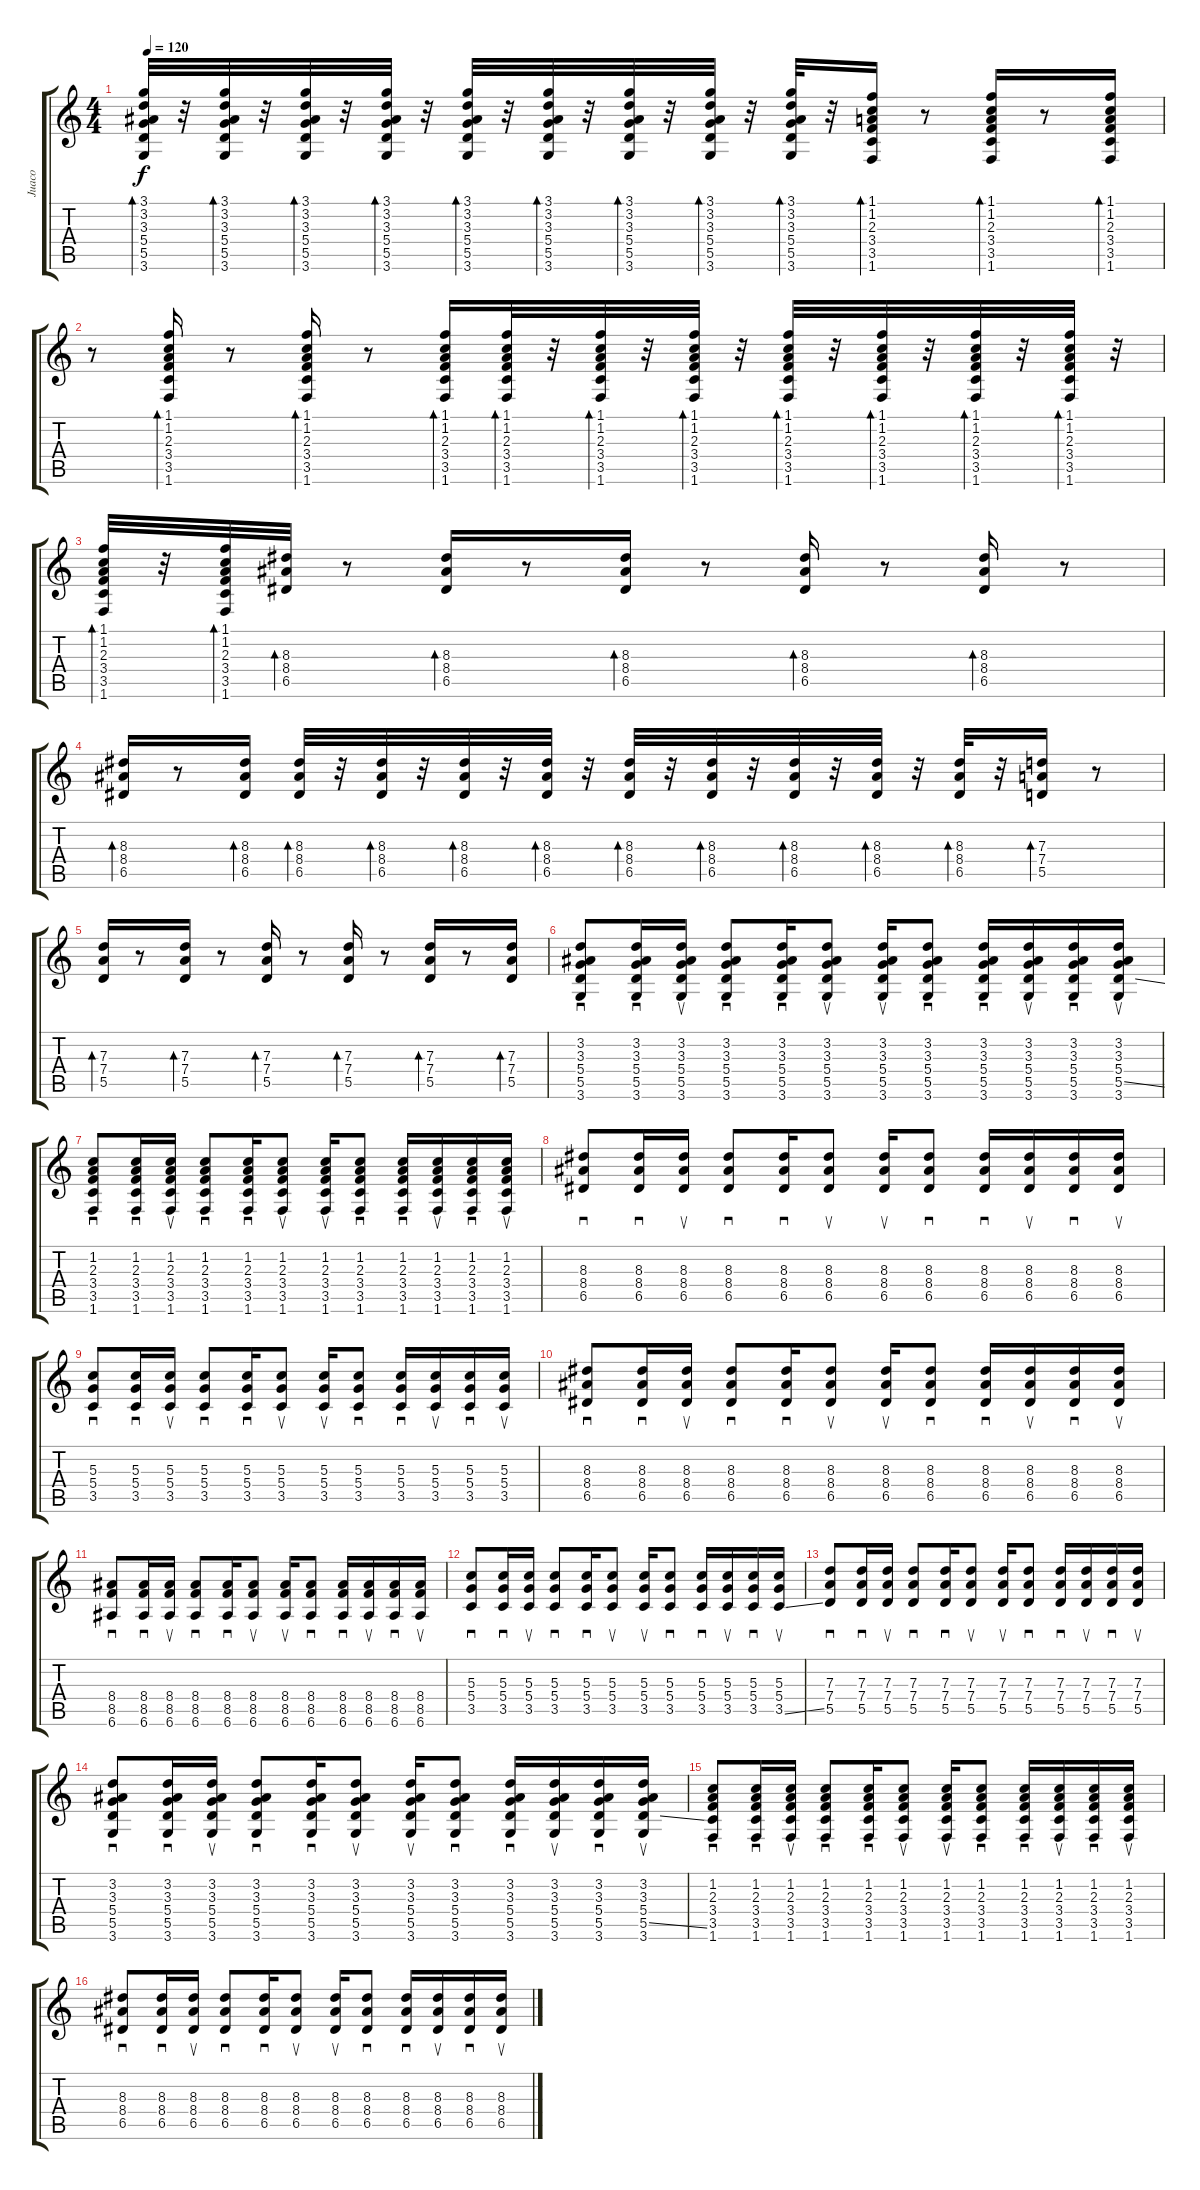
\track ("Juaco" "Juaco") {instrument electricguitarclean}
\staff {score tabs}
\tuning (E4 B3 G3 D3 A2 E2) {hide}
\ts (4 4)
\tempo 120
\clef g2
\ks c
(3.1 3.2 3.3 5.4 5.5 3.6).32{bd 60 dy f} r.32 (3.1 3.2 3.3 5.4 5.5 3.6).32{bd 60} r.32 (3.1 3.2 3.3 5.4 5.5 3.6).32{bd 60} r.32 (3.1 3.2 3.3 5.4 5.5 3.6).32{bd 60} r.32 (3.1 3.2 3.3 5.4 5.5 3.6).32{bd 60} r.32 (3.1 3.2 3.3 5.4 5.5 3.6).32{bd 60} r.32 (3.1 3.2 3.3 5.4 5.5 3.6).32{bd 60} r.32 (3.1 3.2 3.3 5.4 5.5 3.6).32{bd 60} r.32 (3.1 3.2 3.3 5.4 5.5 3.6).32{bd 60} r.32 (1.1 1.2 2.3 3.4 3.5 1.6).16{bd 60} r.8 (1.1 1.2 2.3 3.4 3.5 1.6).16{bd 60} r.8 (1.1 1.2 2.3 3.4 3.5 1.6).16{bd 60} |
r.8 (1.1 1.2 2.3 3.4 3.5 1.6).16{bd 60} r.8 (1.1 1.2 2.3 3.4 3.5 1.6).16{bd 60} r.8 (1.1 1.2 2.3 3.4 3.5 1.6).16{bd 60} (1.1 1.2 2.3 3.4 3.5 1.6).32{bd 60} r.32 (1.1 1.2 2.3 3.4 3.5 1.6).32{bd 60} r.32 (1.1 1.2 2.3 3.4 3.5 1.6).32{bd 60} r.32 (1.1 1.2 2.3 3.4 3.5 1.6).32{bd 60} r.32 (1.1 1.2 2.3 3.4 3.5 1.6).32{bd 60} r.32 (1.1 1.2 2.3 3.4 3.5 1.6).32{bd 60} r.32 (1.1 1.2 2.3 3.4 3.5 1.6).32{bd 60} r.32 |
(1.1 1.2 2.3 3.4 3.5 1.6).32{bd 60} r.32 (1.1 1.2 2.3 3.4 3.5 1.6).32{bd 60} (8.3 8.4 6.5).32{bd 60} r.8 (8.3 8.4 6.5).16{bd 60} r.8 (8.3 8.4 6.5).16{bd 60} r.8 (8.3 8.4 6.5).16{bd 60} r.8 (8.3 8.4 6.5).16{bd 60} r.8 |
(8.3 8.4 6.5).16{bd 60} r.8 (8.3 8.4 6.5).16{bd 60} (8.3 8.4 6.5).32{bd 60} r.32 (8.3 8.4 6.5).32{bd 60} r.32 (8.3 8.4 6.5).32{bd 60} r.32 (8.3 8.4 6.5).32{bd 60} r.32 (8.3 8.4 6.5).32{bd 60} r.32 (8.3 8.4 6.5).32{bd 60} r.32 (8.3 8.4 6.5).32{bd 60} r.32 (8.3 8.4 6.5).32{bd 60} r.32 (8.3 8.4 6.5).32{bd 60} r.32 (7.3 7.4 5.5).16{bd 60} r.8 |
(7.3 7.4 5.5).16{bd 60} r.8 (7.3 7.4 5.5).16{bd 60} r.8 (7.3 7.4 5.5).16{bd 60} r.8 (7.3 7.4 5.5).16{bd 60} r.8 (7.3 7.4 5.5).16{bd 60} r.8 (7.3 7.4 5.5).16{bd 60} |
(3.2 3.3 5.4 5.5 3.6).8{sd} (3.2 3.3 5.4 5.5 3.6).16{sd} (3.2 3.3 5.4 5.5 3.6).16{su} (3.2 3.3 5.4 5.5 3.6).8{sd} (3.2 3.3 5.4 5.5 3.6).16{sd} (3.2 3.3 5.4 5.5 3.6).8{su} (3.2 3.3 5.4 5.5 3.6).16{su} (3.2 3.3 5.4 5.5 3.6).8{sd} (3.2 3.3 5.4 5.5 3.6).16{sd} (3.2 3.3 5.4 5.5 3.6).16{su} (3.2 3.3 5.4 5.5 3.6).16{sd} (3.2 3.3 5.4 5.5{ss} 3.6).16{su} |
(1.2 2.3 3.4 3.5 1.6).8{sd} (1.2 2.3 3.4 3.5 1.6).16{sd} (1.2 2.3 3.4 3.5 1.6).16{su} (1.2 2.3 3.4 3.5 1.6).8{sd} (1.2 2.3 3.4 3.5 1.6).16{sd} (1.2 2.3 3.4 3.5 1.6).8{su} (1.2 2.3 3.4 3.5 1.6).16{su} (1.2 2.3 3.4 3.5 1.6).8{sd} (1.2 2.3 3.4 3.5 1.6).16{sd} (1.2 2.3 3.4 3.5 1.6).16{su} (1.2 2.3 3.4 3.5 1.6).16{sd} (1.2 2.3 3.4 3.5 1.6).16{su} |
(8.3 8.4 6.5).8{sd} (8.3 8.4 6.5).16{sd} (8.3 8.4 6.5).16{su} (8.3 8.4 6.5).8{sd} (8.3 8.4 6.5).16{sd} (8.3 8.4 6.5).8{su} (8.3 8.4 6.5).16{su} (8.3 8.4 6.5).8{sd} (8.3 8.4 6.5).16{sd} (8.3 8.4 6.5).16{su} (8.3 8.4 6.5).16{sd} (8.3 8.4 6.5).16{su} |
(5.3 5.4 3.5).8{sd} (5.3 5.4 3.5).16{sd} (5.3 5.4 3.5).16{su} (5.3 5.4 3.5).8{sd} (5.3 5.4 3.5).16{sd} (5.3 5.4 3.5).8{su} (5.3 5.4 3.5).16{su} (5.3 5.4 3.5).8{sd} (5.3 5.4 3.5).16{sd} (5.3 5.4 3.5).16{su} (5.3 5.4 3.5).16{sd} (5.3 5.4 3.5).16{su} |
(8.3 8.4 6.5).8{sd} (8.3 8.4 6.5).16{sd} (8.3 8.4 6.5).16{su} (8.3 8.4 6.5).8{sd} (8.3 8.4 6.5).16{sd} (8.3 8.4 6.5).8{su} (8.3 8.4 6.5).16{su} (8.3 8.4 6.5).8{sd} (8.3 8.4 6.5).16{sd} (8.3 8.4 6.5).16{su} (8.3 8.4 6.5).16{sd} (8.3 8.4 6.5).16{su} |
(8.4 8.5 6.6).8{sd} (8.4 8.5 6.6).16{sd} (8.4 8.5 6.6).16{su} (8.4 8.5 6.6).8{sd} (8.4 8.5 6.6).16{sd} (8.4 8.5 6.6).8{su} (8.4 8.5 6.6).16{su} (8.4 8.5 6.6).8{sd} (8.4 8.5 6.6).16{sd} (8.4 8.5 6.6).16{su} (8.4 8.5 6.6).16{sd} (8.4 8.5 6.6).16{su} |
(5.3 5.4 3.5).8{sd} (5.3 5.4 3.5).16{sd} (5.3 5.4 3.5).16{su} (5.3 5.4 3.5).8{sd} (5.3 5.4 3.5).16{sd} (5.3 5.4 3.5).8{su} (5.3 5.4 3.5).16{su} (5.3 5.4 3.5).8{sd} (5.3 5.4 3.5).16{sd} (5.3 5.4 3.5).16{su} (5.3 5.4 3.5).16{sd} (5.3 5.4 3.5{ss}).16{su} |
(7.3 7.4 5.5).8{sd} (7.3 7.4 5.5).16{sd} (7.3 7.4 5.5).16{su} (7.3 7.4 5.5).8{sd} (7.3 7.4 5.5).16{sd} (7.3 7.4 5.5).8{su} (7.3 7.4 5.5).16{su} (7.3 7.4 5.5).8{sd} (7.3 7.4 5.5).16{sd} (7.3 7.4 5.5).16{su} (7.3 7.4 5.5).16{sd} (7.3 7.4 5.5).16{su} |
(3.2 3.3 5.4 5.5 3.6).8{sd} (3.2 3.3 5.4 5.5 3.6).16{sd} (3.2 3.3 5.4 5.5 3.6).16{su} (3.2 3.3 5.4 5.5 3.6).8{sd} (3.2 3.3 5.4 5.5 3.6).16{sd} (3.2 3.3 5.4 5.5 3.6).8{su} (3.2 3.3 5.4 5.5 3.6).16{su} (3.2 3.3 5.4 5.5 3.6).8{sd} (3.2 3.3 5.4 5.5 3.6).16{sd} (3.2 3.3 5.4 5.5 3.6).16{su} (3.2 3.3 5.4 5.5 3.6).16{sd} (3.2 3.3 5.4 5.5{ss} 3.6).16{su} |
(1.2 2.3 3.4 3.5 1.6).8{sd} (1.2 2.3 3.4 3.5 1.6).16{sd} (1.2 2.3 3.4 3.5 1.6).16{su} (1.2 2.3 3.4 3.5 1.6).8{sd} (1.2 2.3 3.4 3.5 1.6).16{sd} (1.2 2.3 3.4 3.5 1.6).8{su} (1.2 2.3 3.4 3.5 1.6).16{su} (1.2 2.3 3.4 3.5 1.6).8{sd} (1.2 2.3 3.4 3.5 1.6).16{sd} (1.2 2.3 3.4 3.5 1.6).16{su} (1.2 2.3 3.4 3.5 1.6).16{sd} (1.2 2.3 3.4 3.5 1.6).16{su} |
(8.3 8.4 6.5).8{sd} (8.3 8.4 6.5).16{sd} (8.3 8.4 6.5).16{su} (8.3 8.4 6.5).8{sd} (8.3 8.4 6.5).16{sd} (8.3 8.4 6.5).8{su} (8.3 8.4 6.5).16{su} (8.3 8.4 6.5).8{sd} (8.3 8.4 6.5).16{sd} (8.3 8.4 6.5).16{su} (8.3 8.4 6.5).16{sd} (8.3 8.4 6.5).16{su}
